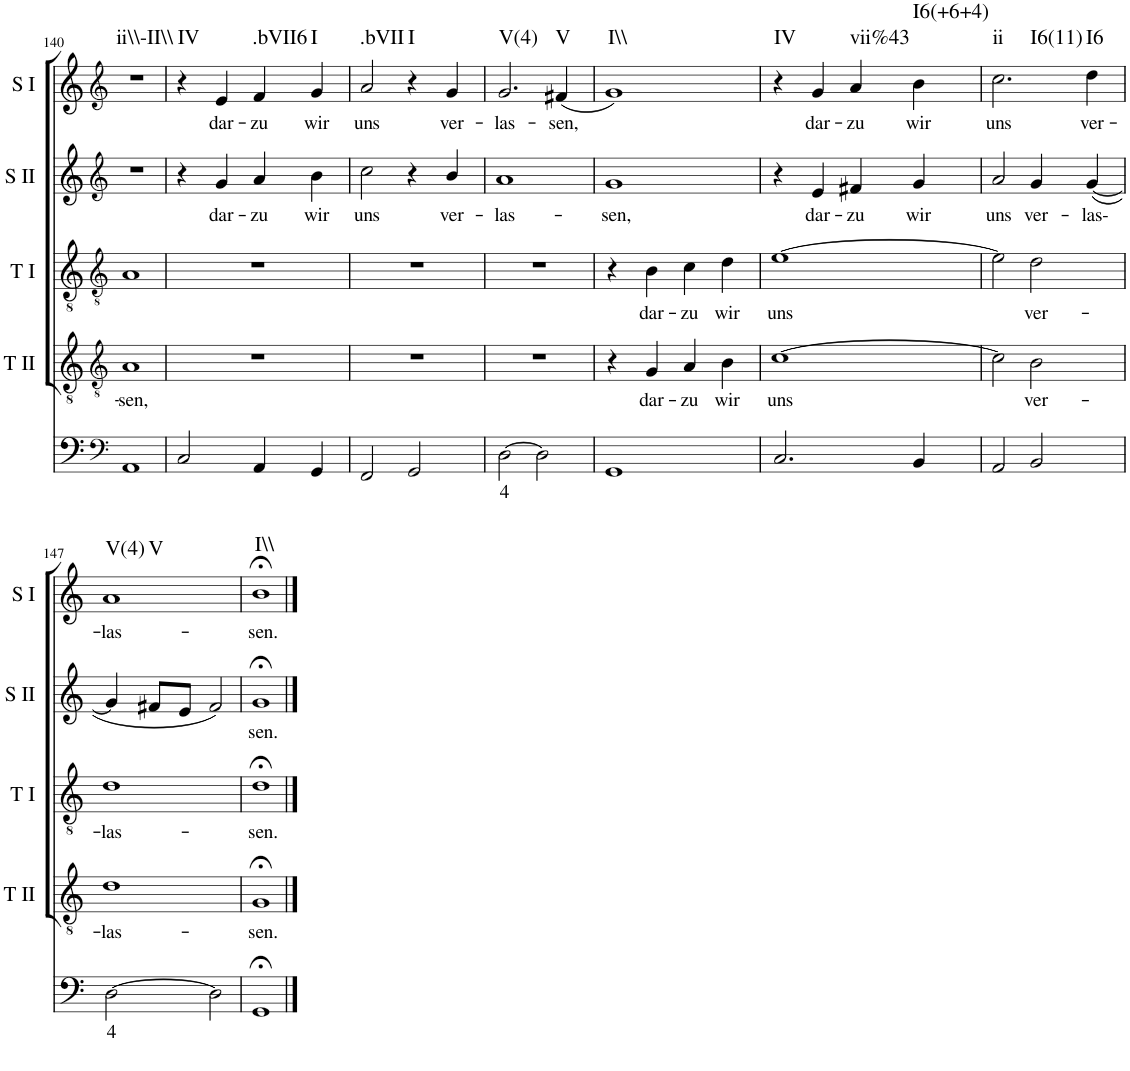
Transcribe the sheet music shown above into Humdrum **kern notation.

**kern	**text	**kern	**text	**kern	**text	**kern	**text	**kern	**text	**harte
*part5	*part5	*part4	*part4	*part3	*part3	*part2	*part2	*part1	*part1	*part1
*staff5	*staff5	*staff4	*staff4	*staff3	*staff3	*staff2	*staff2	*staff1	*staff1	*
*I"Continuo	*	*I"Tenor II	*	*I"Tenor I	*	*I"Soprano II	*	*I"Soprano I	*	*
*	*	*I'T II	*	*I'T I	*	*I'S II	*	*I'S I	*	*
!!LO:PB:g=z
*clefF4	*	*clefGv2	*	*clefGv2	*	*clefG2	*	*clefG2	*	*
*k[]	*	*k[]	*	*k[]	*	*k[]	*	*k[]	*	*
*M4/4	*	*M4/4	*	*M4/4	*	*M4/4	*	*M4/4	*	*
=140	=140	=140	=140	=140	=140	=140	=140	=140	=140	=140
!	!	!	!LO:LY:b	!	!	!	!	!	!	!LO:H:kt=ii\\-II\\
1AA	.	1A	sen,	1A	.	1r	.	1r	.	N
=141	=141	=141	=141	=141	=141	=141	=141	=141	=141	=141
!	!	!	!	!	!	!	!	!	!	!LO:H:kt=IV
2C/	.	1r	.	1r	.	4r	.	4r	.	N
!	!	!	!	!	!	!	!LO:LY:b	!	!LO:LY:b	!
.	.	.	.	.	.	4g/	dar-	4e/	dar-	.
!	!	!	!	!	!	!	!LO:LY:b	!	!LO:LY:b	!LO:H:kt=.bVII6
4AA/	.	.	.	.	.	4a/	zu	4f/	zu	N
!	!	!	!	!	!	!	!LO:LY:b	!	!LO:LY:b	!LO:H:kt=I
4GG/	.	.	.	.	.	4b\	wir	4g/	wir	N
=142	=142	=142	=142	=142	=142	=142	=142	=142	=142	=142
!	!	!	!	!	!	!	!LO:LY:b	!	!LO:LY:b	!LO:H:kt=.bVII
2FF/	.	1r	.	1r	.	2cc\	uns	2a/	uns	N
!	!	!	!	!	!	!	!	!	!	!LO:H:kt=I
2GG/	.	.	.	.	.	4r	.	4r	.	N
!	!	!	!	!	!	!	!LO:LY:b	!	!LO:LY:b	!
.	.	.	.	.	.	4b/	ver-	4g/	ver-	.
=143	=143	=143	=143	=143	=143	=143	=143	=143	=143	=143
!	!LO:LY:b	!	!	!	!	!	!LO:LY:b	!	!LO:LY:b	!LO:H:kt=V(4)
[2D\	4	1r	.	1r	.	1a	las-	2.g/	las-	N
2D\]	.	.	.	.	.	.	.	.	.	.
!	!	!	!	!	!	!	!	!	!LO:LY:b	!LO:H:kt=V
.	.	.	.	.	.	.	.	(4f#X/	sen,	N
=144	=144	=144	=144	=144	=144	=144	=144	=144	=144	=144
!	!	!	!	!	!	!	!LO:LY:b	!	!	!LO:H:kt=I\\
1GG	.	4r	.	4r	.	1g	sen,	1g)	.	N
!	!	!	!LO:LY:b	!	!LO:LY:b	!	!	!	!	!
.	.	4G/	dar-	4B\	dar-	.	.	.	.	.
!	!	!	!LO:LY:b	!	!LO:LY:b	!	!	!	!	!
.	.	4A/	zu	4c\	zu	.	.	.	.	.
!	!	!	!LO:LY:b	!	!LO:LY:b	!	!	!	!	!
.	.	4B\	wir	4d\	wir	.	.	.	.	.
=145	=145	=145	=145	=145	=145	=145	=145	=145	=145	=145
!	!	!	!LO:LY:b	!	!LO:LY:b	!	!	!	!	!LO:H:kt=IV
2.C/	.	[1c	uns	[1e	uns	4r	.	4r	.	N
!	!	!	!	!	!	!	!LO:LY:b	!	!LO:LY:b	!
.	.	.	.	.	.	4e/	dar-	4g/	dar-	.
!	!	!	!	!	!	!	!LO:LY:b	!	!LO:LY:b	!LO:H:kt=vii%43
.	.	.	.	.	.	4f#X/	zu	4a/	zu	N
!	!	!	!	!	!	!	!LO:LY:b	!	!LO:LY:b	!LO:H:kt=I6(+6+4)
4BB/	.	.	.	.	.	4g/	wir	4b\	wir	N
=146	=146	=146	=146	=146	=146	=146	=146	=146	=146	=146
!	!	!	!	!	!	!	!LO:LY:b	!	!LO:LY:b	!LO:H:n=1:kt=ii
!	!	!	!	!	!	!	!	!	!	!LO:H:n=2:kt=I6(11)
2AA/	.	2c\]	.	2e\]	.	2a/	uns	2.cc\	uns	N N
!	!	!	!LO:LY:b	!	!LO:LY:b	!	!LO:LY:b	!	!	!
2BB/	.	2B\	ver-	2d\	ver-	4g/	ver-	.	.	.
!	!	!	!	!	!	!	!LO:LY:b	!	!LO:LY:b	!LO:H:kt=I6
.	.	.	.	.	.	([4g/	las-	4dd\	ver-	N
!!LO:LB:g=z
=147	=147	=147	=147	=147	=147	=147	=147	=147	=147	=147
!	!LO:LY:b	!	!LO:LY:b	!	!LO:LY:b	!	!	!	!LO:LY:b	!LO:H:n=1:kt=V(4)
!	!	!	!	!	!	!	!	!	!	!LO:H:n=2:kt=V
[2D\	4	1d	las-	1d	las-	4g/]	.	1a	las-	N N
.	.	.	.	.	.	8f#X/L	.	.	.	.
.	.	.	.	.	.	8e/J	.	.	.	.
2D\]	.	.	.	.	.	2f#/)	.	.	.	.
=148	=148	=148	=148	=148	=148	=148	=148	=148	=148	=148
!	!	!	!LO:LY:b	!	!LO:LY:b	!	!LO:LY:b	!	!LO:LY:b	!LO:H:kt=I\\
1GG;<	.	1G;<	sen.	1d;<	sen.	1g;<	sen.	1b;<	sen.	N
==	==	==	==	==	==	==	==	==	==	==
*-	*-	*-	*-	*-	*-	*-	*-	*-	*-	*-
